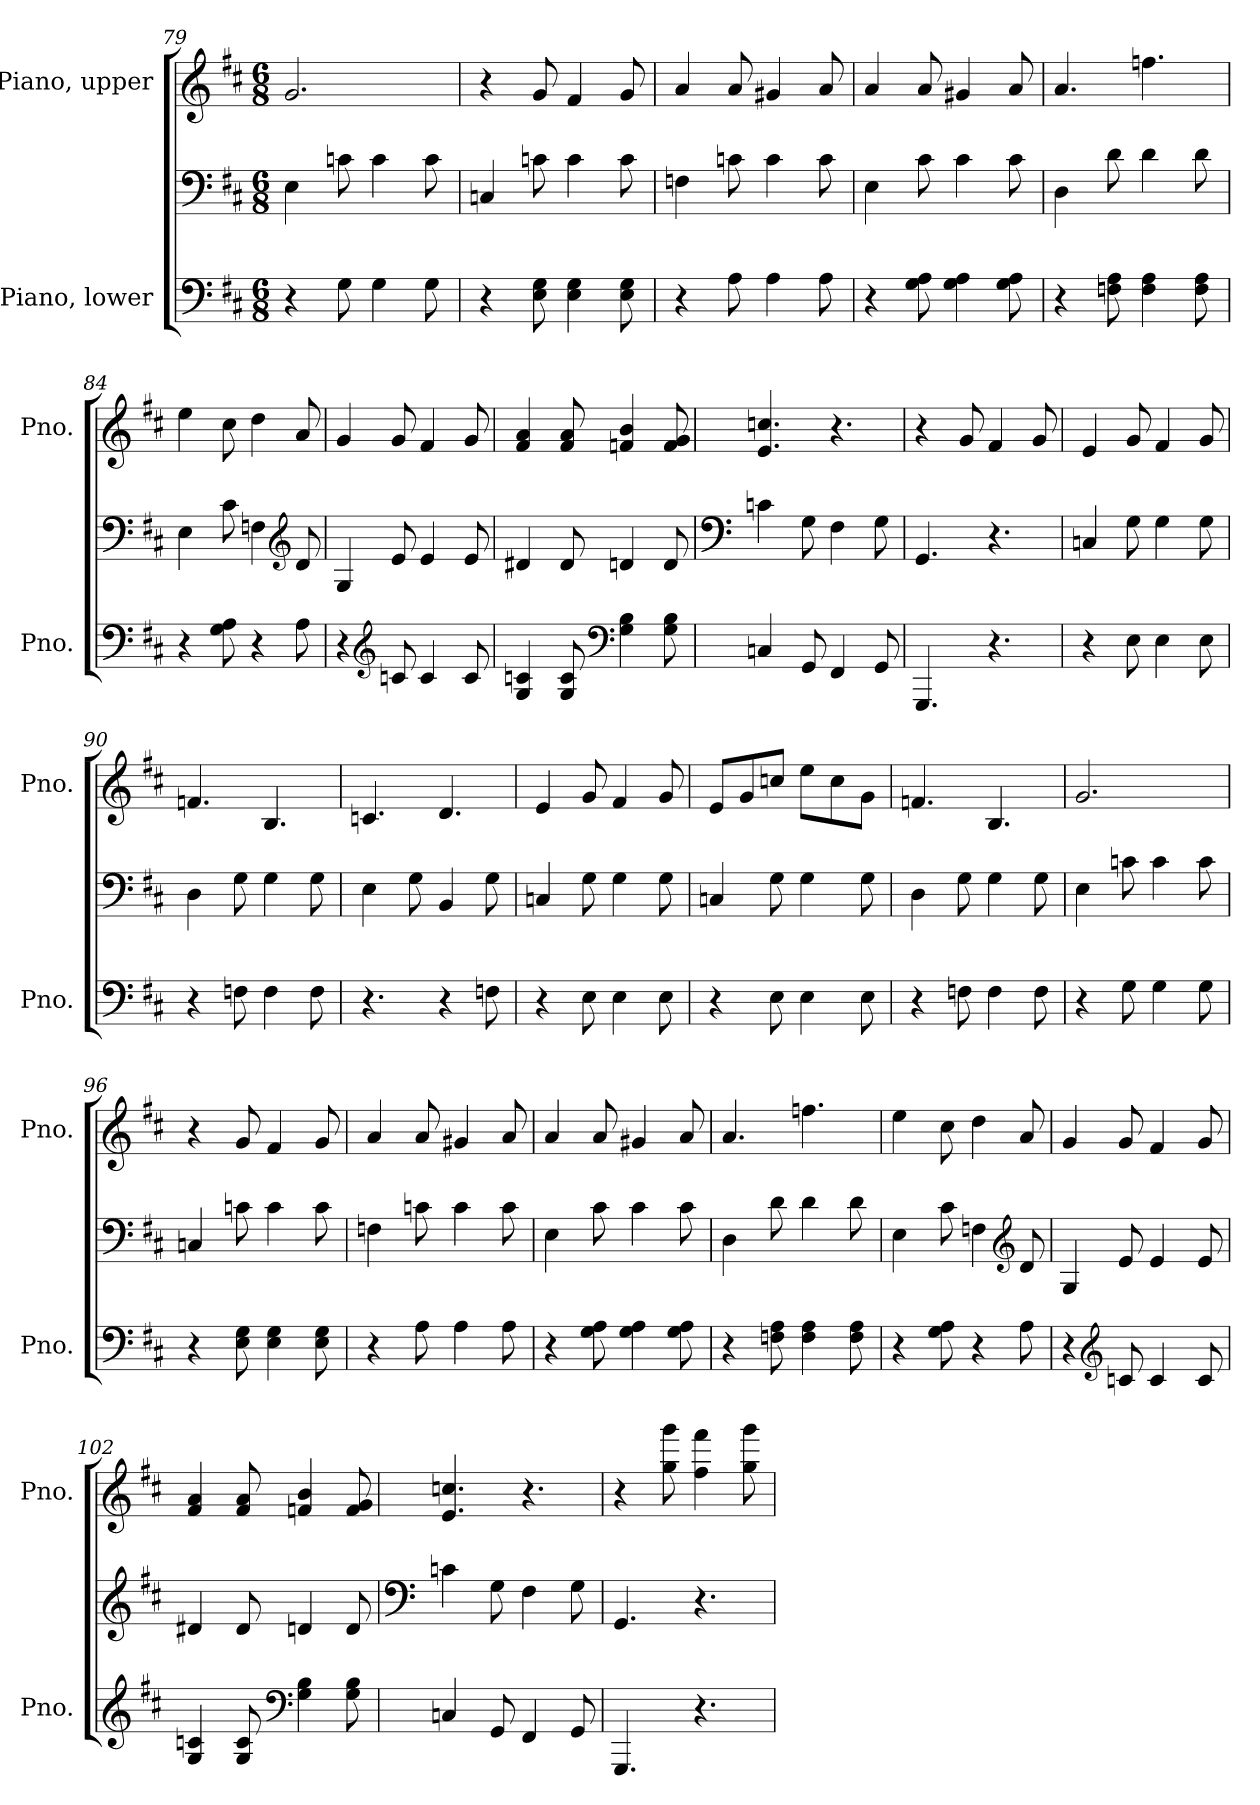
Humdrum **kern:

**kern	**kern	**kern
*part2	*part2	*part1
*staff3	*staff2	*staff1
*I"Piano, lower	*	*I"Piano, upper
*I'Pno.	*	*I'Pno.
!!LO:LB:g=z
*clefF4	*clefF4	*clefG2
*k[f#c#]	*k[f#c#]	*k[f#c#]
*M6/8	*M6/8	*M6/8
=79	=79	=79
4r	4E\	2.g/
8G\	8cn\	.
4G\	4c\	.
8G\	8c\	.
=80	=80	=80
4r	4Cn/	4r
8E\ 8G\	8cn\	8g/
4E\ 4G\	4c\	4f#/
8E\ 8G\	8c\	8g/
=81	=81	=81
4r	4Fn\	4a/
8A\	8cn\	8a/
4A\	4c\	4g#X/
8A\	8c\	8a/
=82	=82	=82
4r	4E\	4a/
8G\ 8A\	8c#\	8a/
4G\ 4A\	4c#\	4g#X/
8G\ 8A\	8c#\	8a/
=83	=83	=83
4r	4D\	4.a/
8Fn\ 8A\	8d\	.
4F\ 4A\	4d\	4.ffn\
8F\ 8A\	8d\	.
!!LO:LB:g=z
=84	=84	=84
4r	4E\	4ee\
8G\ 8A\	8c#\	8cc#\
4r	4Fn\	4dd\
*	*clefG2	*
8A\	8d/	8a/
=85	=85	=85
4r	4G/	4g/
*clefG2	*	*
8cn/	8e/	8g/
4c/	4e/	4f#/
8c/	8e/	8g/
=86	=86	=86
4G/ 4cn/	4d#X/	4f#/ 4a/
8G/ 8c/	8d#/	8f#/ 8a/
*clefF4	*	*
4G\ 4B\	4dn/	4fn/ 4b/
8G\ 8B\	8d/	8f/ 8g/
=87	=87	=87
*	*clefF4	*
4Cn/	4cn\	4.e/ 4.ccn/
8GG/	8G\	.
4FF#/	4F#\	4.r
8GG/	8G\	.
=88	=88	=88
4.GGG/	4.GG/	4r
.	.	8g/
4.r	4.r	4f#/
.	.	8g/
!!LO:LB:g=z
=89	=89	=89
4r	4Cn/	4e/
8E\	8G\	8g/
4E\	4G\	4f#/
8E\	8G\	8g/
=90	=90	=90
4r	4D\	4.fn/
8Fn\	8G\	.
4F\	4G\	4.B/
8F\	8G\	.
=91	=91	=91
4.r	4E\	4.cn/
.	8G\	.
4r	4BB/	4.d/
8Fn\	8G\	.
=92	=92	=92
4r	4Cn/	4e/
8E\	8G\	8g/
4E\	4G\	4f#/
8E\	8G\	8g/
=93	=93	=93
4r	4Cn/	8e/L
.	.	8g/
8E\	8G\	8ccn/J
4E\	4G\	8ee\L
.	.	8cc\
8E\	8G\	8g\J
=94	=94	=94
4r	4D\	4.fn/
8Fn\	8G\	.
4F\	4G\	4.B/
8F\	8G\	.
!!LO:PB:g=z
=95	=95	=95
4r	4E\	2.g/
8G\	8cn\	.
4G\	4c\	.
8G\	8c\	.
=96	=96	=96
4r	4Cn/	4r
8E\ 8G\	8cn\	8g/
4E\ 4G\	4c\	4f#/
8E\ 8G\	8c\	8g/
=97	=97	=97
4r	4Fn\	4a/
8A\	8cn\	8a/
4A\	4c\	4g#X/
8A\	8c\	8a/
=98	=98	=98
4r	4E\	4a/
8G\ 8A\	8c#\	8a/
4G\ 4A\	4c#\	4g#X/
8G\ 8A\	8c#\	8a/
=99	=99	=99
4r	4D\	4.a/
8Fn\ 8A\	8d\	.
4F\ 4A\	4d\	4.ffn\
8F\ 8A\	8d\	.
!!LO:LB:g=z
=100	=100	=100
4r	4E\	4ee\
8G\ 8A\	8c#\	8cc#\
4r	4Fn\	4dd\
*	*clefG2	*
8A\	8d/	8a/
=101	=101	=101
4r	4G/	4g/
*clefG2	*	*
8cn/	8e/	8g/
4c/	4e/	4f#/
8c/	8e/	8g/
=102	=102	=102
4G/ 4cn/	4d#X/	4f#/ 4a/
8G/ 8c/	8d#/	8f#/ 8a/
*clefF4	*	*
4G\ 4B\	4dn/	4fn/ 4b/
8G\ 8B\	8d/	8f/ 8g/
=103	=103	=103
*	*clefF4	*
4Cn/	4cn\	4.e/ 4.ccn/
8GG/	8G\	.
4FF#/	4F#\	4.r
8GG/	8G\	.
=104	=104	=104
4.GGG/	4.GG/	4r
.	.	8gg\ 8ggg\
4.r	4.r	4ff#\ 4fff#\
.	.	8gg\ 8ggg\
=	=	=
*-	*-	*-
